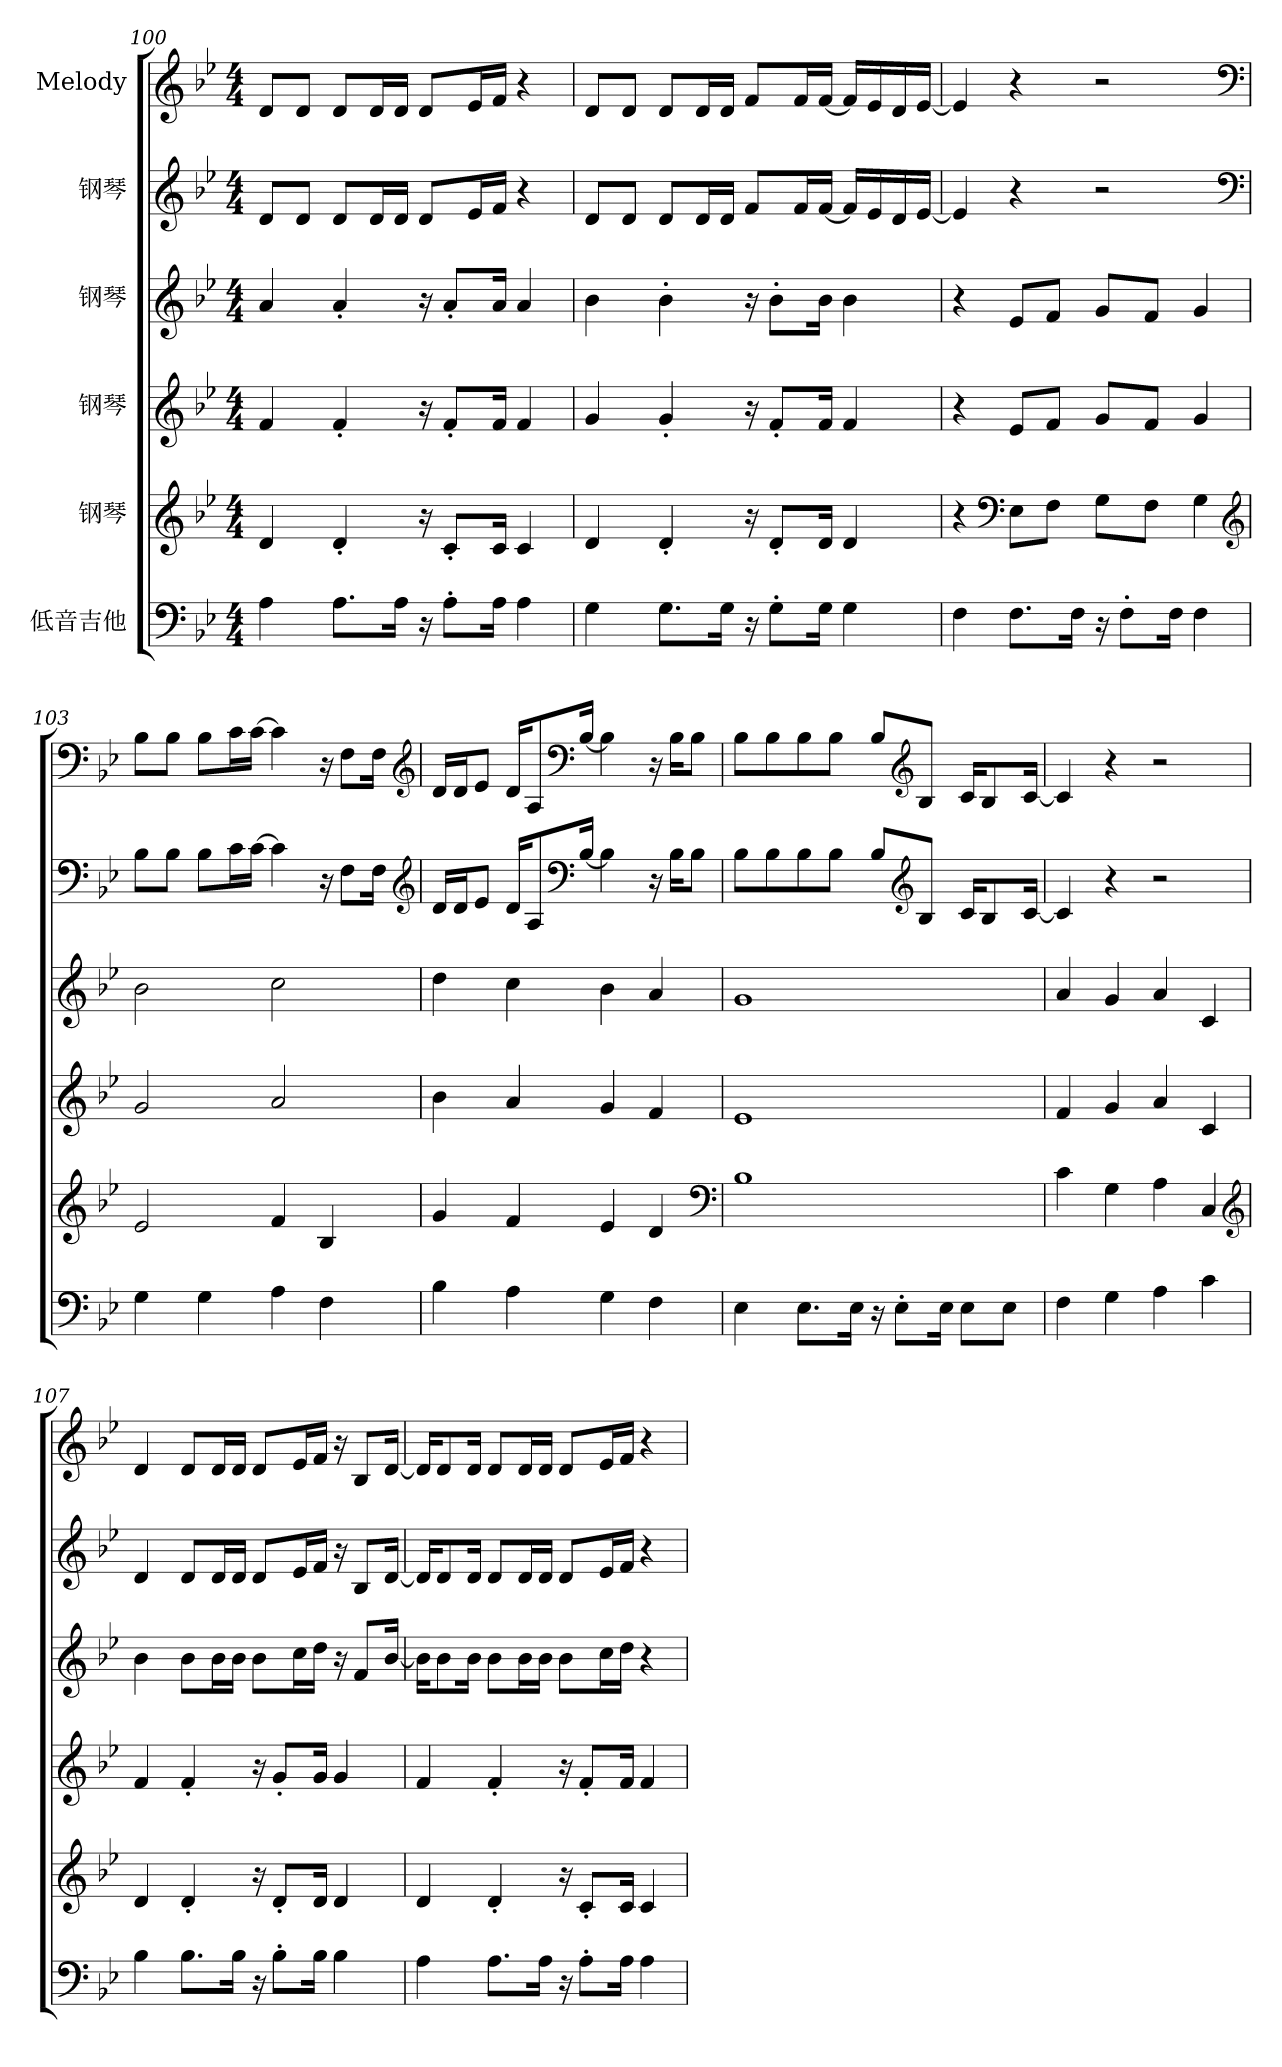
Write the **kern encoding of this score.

**kern	**kern	**kern	**kern	**kern	**kern
*part6	*part5	*part4	*part3	*part2	*part1
*staff6	*staff5	*staff4	*staff3	*staff2	*staff1
*I"低音吉他	*I"钢琴	*I"钢琴	*I"钢琴	*I"钢琴	*I"Melody
*clefF4	*clefG2	*clefG2	*clefG2	*clefG2	*clefG2
*k[b-e-]	*k[b-e-]	*k[b-e-]	*k[b-e-]	*k[b-e-]	*k[b-e-]
*M4/4	*M4/4	*M4/4	*M4/4	*M4/4	*M4/4
=100	=100	=100	=100	=100	=100
4A	4d	4f	4a	8dL	8dL
.	.	.	.	8dJ	8dJ
8.AL	4d'	4f'	4a'	8dL	8dL
.	.	.	.	16dL	16dL
16AJk	.	.	.	16dJJ	16dJJ
16r	16r	16r	16r	8dL	8dL
8A'L	8c'L	8f'L	8a'L	.	.
.	.	.	.	16e-L	16e-L
16AJk	16cJk	16fJk	16aJk	16fJJ	16fJJ
4A	4c	4f	4a	4r	4r
=101	=101	=101	=101	=101	=101
4G	4d	4g	4b-	8dL	8dL
.	.	.	.	8dJ	8dJ
8.GL	4d'	4g'	4b-'	8dL	8dL
.	.	.	.	16dL	16dL
16GJk	.	.	.	16dJJ	16dJJ
16r	16r	16r	16r	8fL	8fL
8G'L	8d'L	8f'L	8b-'L	.	.
.	.	.	.	16fL	16fL
16GJk	16dJk	16fJk	16b-Jk	[16fJJ	[16fJJ
4G	4d	4f	4b-	16fLL]	16fLL]
.	.	.	.	16e-	16e-
.	.	.	.	16d	16d
.	.	.	.	[16e-JJ	[16e-JJ
=102	=102	=102	=102	=102	=102
4F	4r	4r	4r	4e-]	4e-]
*	*clefF4	*	*	*	*
8.FL	8E-L	8e-L	8e-L	4r	4r
.	8FJ	8fJ	8fJ	.	.
16FJk	.	.	.	.	.
16r	8GL	8gL	8gL	2r	2r
8F'L	.	.	.	.	.
.	8FJ	8fJ	8fJ	.	.
16FJk	.	.	.	.	.
4F	4G	4g	4g	.	.
*	*clefG2	*	*	*clefF4	*clefF4
=103	=103	=103	=103	=103	=103
4G	2e-	2g	2b-	8B-L	8B-L
.	.	.	.	8B-J	8B-J
4G	.	.	.	8B-L	8B-L
.	.	.	.	16cL	16cL
.	.	.	.	[16cJJ	[16cJJ
4A	4f	2a	2cc	4c]	4c]
4F	4B-	.	.	16r	16r
.	.	.	.	8FL	8FL
.	.	.	.	16FJk	16FJk
*	*	*	*	*clefG2	*clefG2
=104	=104	=104	=104	=104	=104
4B-	4g	4b-	4dd	16dLL	16dLL
.	.	.	.	16dJ	16dJ
.	.	.	.	8e-J	8e-J
4A	4f	4a	4cc	16dKL	16dKL
.	.	.	.	8A	8A
*	*	*	*	*clefF4	*clefF4
.	.	.	.	[16B-Jk	[16B-Jk
4G	4e-	4g	4b-	4B-]	4B-]
4F	4d	4f	4a	16r	16r
.	.	.	.	16B-KL	16B-KL
.	.	.	.	8B-J	8B-J
*	*clefF4	*	*	*	*
=105	=105	=105	=105	=105	=105
4E-	1B-	1e-	1g	8B-L	8B-L
.	.	.	.	8B-	8B-
8.E-L	.	.	.	8B-	8B-
.	.	.	.	8B-J	8B-J
16E-Jk	.	.	.	.	.
16r	.	.	.	8B-L	8B-L
8E-'L	.	.	.	.	.
*	*	*	*	*clefG2	*clefG2
.	.	.	.	8B-J	8B-J
16E-Jk	.	.	.	.	.
8E-L	.	.	.	16cKL	16cKL
.	.	.	.	8B-	8B-
8E-J	.	.	.	.	.
.	.	.	.	[16cJk	[16cJk
=106	=106	=106	=106	=106	=106
4F	4c	4f	4a	4c]	4c]
4G	4G	4g	4g	4r	4r
4A	4A	4a	4a	2r	2r
4c	4C	4c	4c	.	.
*	*clefG2	*	*	*	*
=107	=107	=107	=107	=107	=107
4B-	4d	4f	4b-	4d	4d
8.B-L	4d'	4f'	8b-L	8dL	8dL
.	.	.	16b-L	16dL	16dL
16B-Jk	.	.	16b-JJ	16dJJ	16dJJ
16r	16r	16r	8b-L	8dL	8dL
8B-'L	8d'L	8g'L	.	.	.
.	.	.	16ccL	16e-L	16e-L
16B-Jk	16dJk	16gJk	16ddJJ	16fJJ	16fJJ
4B-	4d	4g	16r	16r	16r
.	.	.	8fL	8B-L	8B-L
.	.	.	[16b-Jk	[16dJk	[16dJk
=108	=108	=108	=108	=108	=108
4A	4d	4f	16b-KL]	16dKL]	16dKL]
.	.	.	8b-	8d	8d
.	.	.	16b-Jk	16dJk	16dJk
8.AL	4d'	4f'	8b-L	8dL	8dL
.	.	.	16b-L	16dL	16dL
16AJk	.	.	16b-JJ	16dJJ	16dJJ
16r	16r	16r	8b-L	8dL	8dL
8A'L	8c'L	8f'L	.	.	.
.	.	.	16ccL	16e-L	16e-L
16AJk	16cJk	16fJk	16ddJJ	16fJJ	16fJJ
4A	4c	4f	4r	4r	4r
=	=	=	=	=	=
*-	*-	*-	*-	*-	*-
